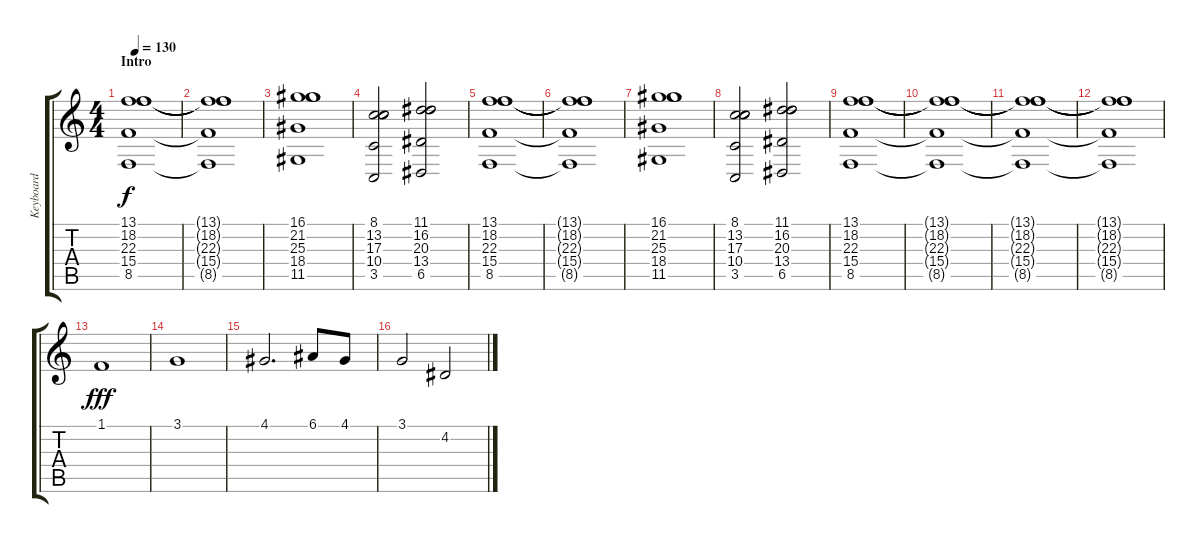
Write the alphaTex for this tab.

\track ("Keyboard" "Keyboard") {instrument synthstrings2}
\staff {score tabs}
\tuning (E4 B3 G3 D3 A2 E2) {hide}
\ts (4 4)
\section ("" "Intro")
\tempo 130
\clef g2
\ks c
(13.1 18.2 22.3 15.4 8.5).1{dy f instrument synthstrings2} |
(13.1{t} 18.2{t} 22.3{t} 15.4{t} 8.5{t}).1 |
(16.1 21.2 25.3 18.4 11.5).1 |
(8.1 13.2 17.3 10.4 3.5).2 (11.1 16.2 20.3 13.4 6.5).2 |
(13.1 18.2 22.3 15.4 8.5).1 |
(13.1{t} 18.2{t} 22.3{t} 15.4{t} 8.5{t}).1 |
(16.1 21.2 25.3 18.4 11.5).1 |
(8.1 13.2 17.3 10.4 3.5).2 (11.1 16.2 20.3 13.4 6.5).2 |
(13.1 18.2 22.3 15.4 8.5).1 |
(13.1{t} 18.2{t} 22.3{t} 15.4{t} 8.5{t}).1 |
(13.1{t} 18.2{t} 22.3{t} 15.4{t} 8.5{t}).1 |
(13.1{t} 18.2{t} 22.3{t} 15.4{t} 8.5{t}).1 |
1.1.1{dy fff volume 12 instrument synthbrass1} |
3.1.1 |
4.1.2{d} 6.1.8 4.1.8 |
3.1.2 4.2.2
